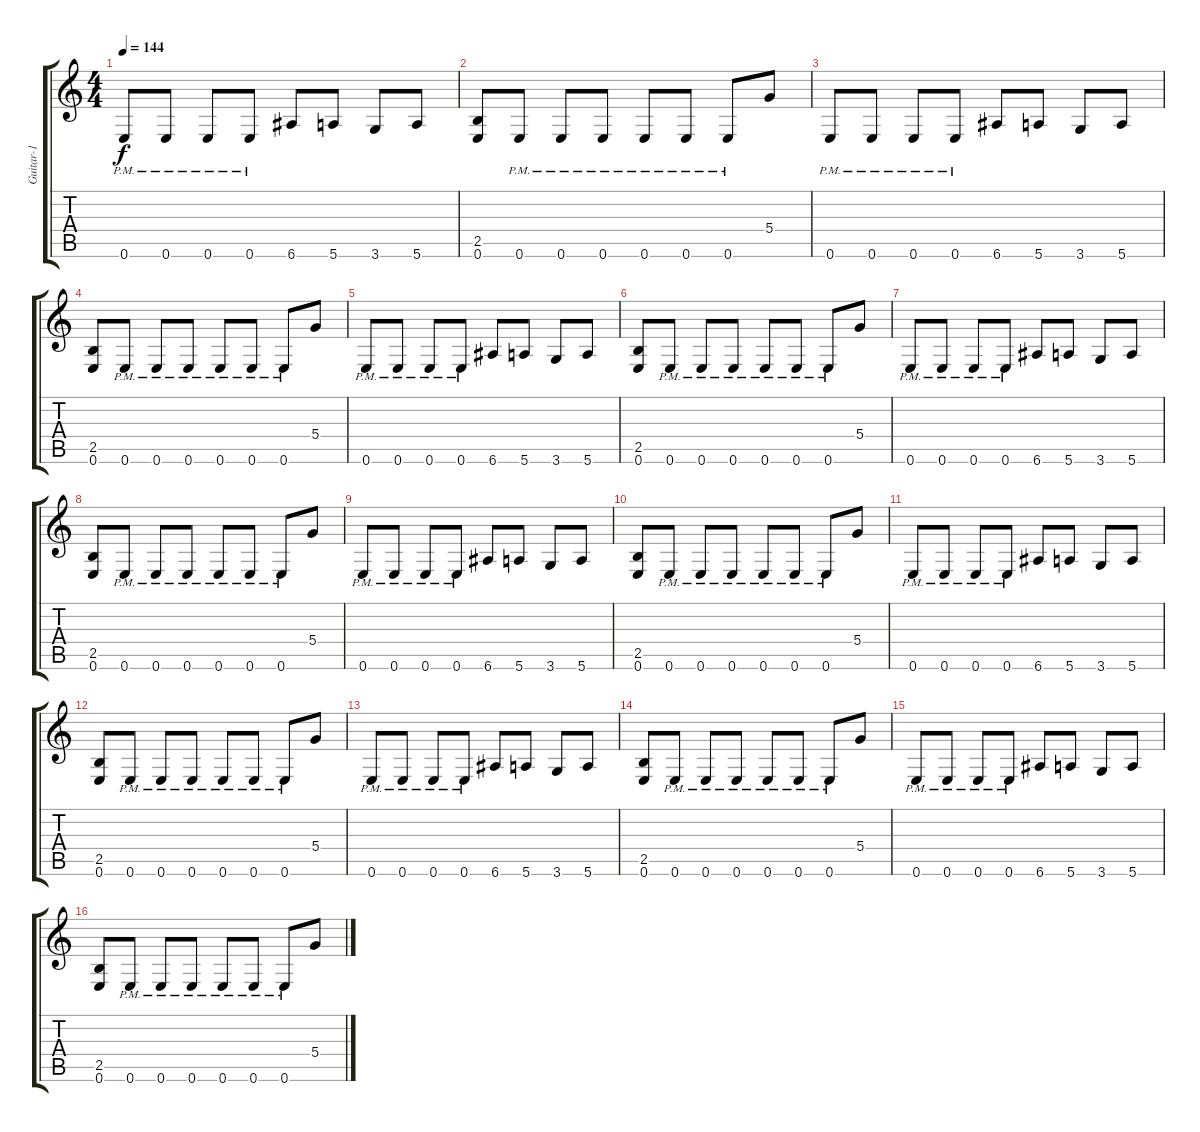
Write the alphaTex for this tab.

\track ("Guitar-1" "Guitar-1") {instrument distortionguitar}
\staff {score tabs}
\tuning (E4 B3 G3 D3 A2 E2) {hide}
\ts (4 4)
\tempo 144
\clef g2
\ks c
0.6{pm}.8{dy f} 0.6{pm}.8 0.6{pm}.8 0.6{pm}.8 6.6.8 5.6.8 3.6.8 5.6.8 |
(2.5 0.6).8 0.6{pm}.8 0.6{pm}.8 0.6{pm}.8 0.6{pm}.8 0.6{pm}.8 0.6{pm}.8 5.4.8 |
0.6{pm}.8 0.6{pm}.8 0.6{pm}.8 0.6{pm}.8 6.6.8 5.6.8 3.6.8 5.6.8 |
(2.5 0.6).8 0.6{pm}.8 0.6{pm}.8 0.6{pm}.8 0.6{pm}.8 0.6{pm}.8 0.6{pm}.8 5.4.8 |
0.6{pm}.8 0.6{pm}.8 0.6{pm}.8 0.6{pm}.8 6.6.8 5.6.8 3.6.8 5.6.8 |
(2.5 0.6).8 0.6{pm}.8 0.6{pm}.8 0.6{pm}.8 0.6{pm}.8 0.6{pm}.8 0.6{pm}.8 5.4.8 |
0.6{pm}.8 0.6{pm}.8 0.6{pm}.8 0.6{pm}.8 6.6.8 5.6.8 3.6.8 5.6.8 |
(2.5 0.6).8 0.6{pm}.8 0.6{pm}.8 0.6{pm}.8 0.6{pm}.8 0.6{pm}.8 0.6{pm}.8 5.4.8 |
0.6{pm}.8 0.6{pm}.8 0.6{pm}.8 0.6{pm}.8 6.6.8 5.6.8 3.6.8 5.6.8 |
(2.5 0.6).8 0.6{pm}.8 0.6{pm}.8 0.6{pm}.8 0.6{pm}.8 0.6{pm}.8 0.6{pm}.8 5.4.8 |
0.6{pm}.8 0.6{pm}.8 0.6{pm}.8 0.6{pm}.8 6.6.8 5.6.8 3.6.8 5.6.8 |
(2.5 0.6).8 0.6{pm}.8 0.6{pm}.8 0.6{pm}.8 0.6{pm}.8 0.6{pm}.8 0.6{pm}.8 5.4.8 |
0.6{pm}.8 0.6{pm}.8 0.6{pm}.8 0.6{pm}.8 6.6.8 5.6.8 3.6.8 5.6.8 |
(2.5 0.6).8 0.6{pm}.8 0.6{pm}.8 0.6{pm}.8 0.6{pm}.8 0.6{pm}.8 0.6{pm}.8 5.4.8 |
0.6{pm}.8 0.6{pm}.8 0.6{pm}.8 0.6{pm}.8 6.6.8 5.6.8 3.6.8 5.6.8 |
(2.5 0.6).8 0.6{pm}.8 0.6{pm}.8 0.6{pm}.8 0.6{pm}.8 0.6{pm}.8 0.6{pm}.8 5.4.8
